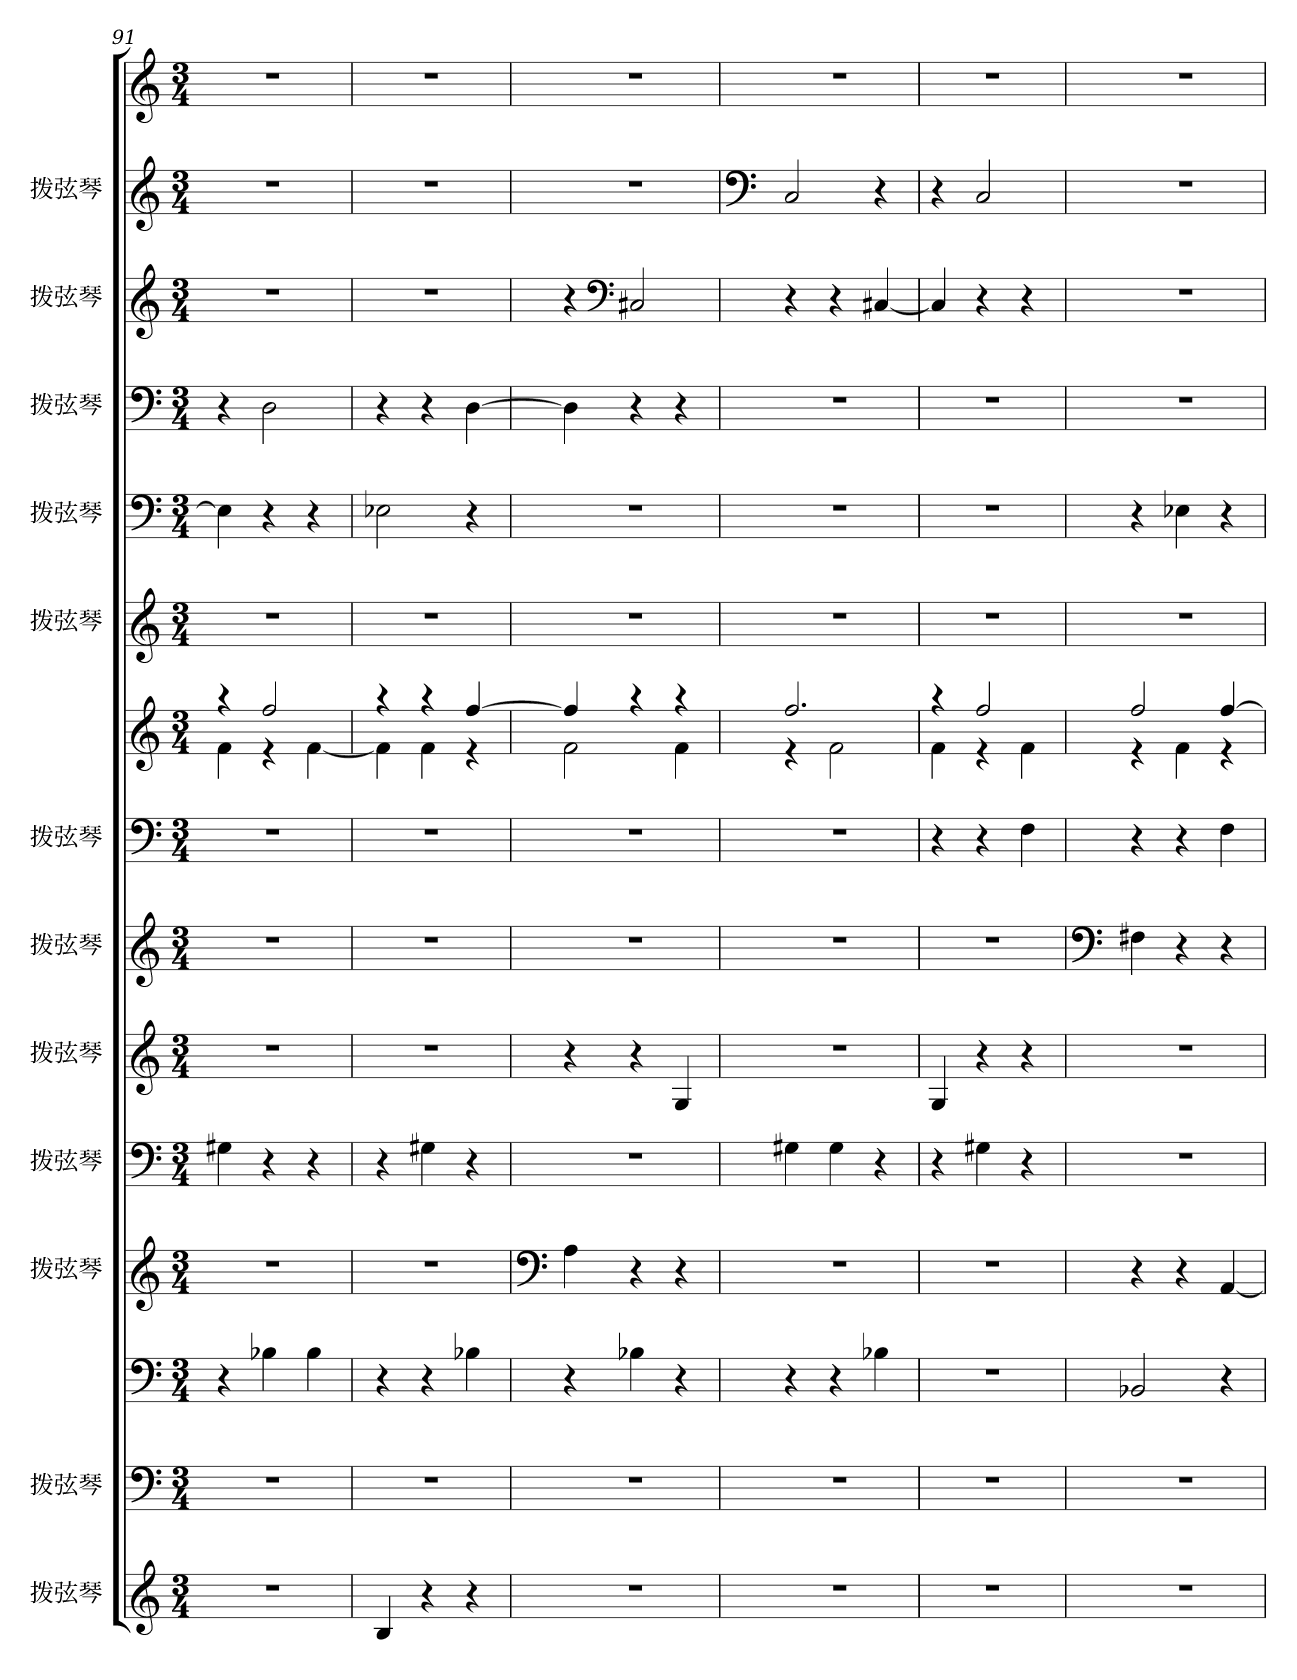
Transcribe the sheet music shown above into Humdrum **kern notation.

**kern	**kern	**kern	**kern	**kern	**kern	**kern	**kern	**kern	**kern	**kern	**kern	**kern	**kern	**kern
*part12	*part11	*part11	*part10	*part9	*part8	*part7	*part6	*part6	*part5	*part4	*part3	*part2	*part1	*part1
*staff15	*staff14	*staff13	*staff12	*staff11	*staff10	*staff9	*staff8	*staff7	*staff6	*staff5	*staff4	*staff3	*staff2	*staff1
*I"拨弦琴	*I"拨弦琴	*	*I"拨弦琴	*I"拨弦琴	*I"拨弦琴	*I"拨弦琴	*I"拨弦琴	*	*I"拨弦琴	*I"拨弦琴	*I"拨弦琴	*I"拨弦琴	*I"拨弦琴	*
*clefG2	*clefF4	*clefF4	*clefG2	*clefF4	*clefG2	*clefG2	*clefF4	*clefG2	*clefG2	*clefF4	*clefF4	*clefG2	*clefG2	*clefG2
*k[]	*k[]	*k[]	*k[]	*k[]	*k[]	*k[]	*k[]	*k[]	*k[]	*k[]	*k[]	*k[]	*k[]	*k[]
*M3/4	*M3/4	*M3/4	*M3/4	*M3/4	*M3/4	*M3/4	*M3/4	*M3/4	*M3/4	*M3/4	*M3/4	*M3/4	*M3/4	*M3/4
=91	=91	=91	=91	=91	=91	=91	=91	=91	=91	=91	=91	=91	=91	=91
*	*	*	*	*	*	*	*	*^	*	*	*	*	*	*
2.r	2.r	4r	2.r	4G#X\	2.r	2.r	2.r	4r	4f\	2.r	4E-\]	4r	2.r	2.r	2.r
.	.	4B-X\	.	4r	.	.	.	2ff/	4r	.	4r	2D\	.	.	.
.	.	4B-\	.	4r	.	.	.	.	[4f\	.	4r	.	.	.	.
!!LO:PB:g=z
=92	=92	=92	=92	=92	=92	=92	=92	=92	=92	=92	=92	=92	=92	=92	=92
4B/	2.r	4r	2.r	4r	2.r	2.r	2.r	4r	4f\]	2.r	2E-X\	4r	2.r	2.r	2.r
4r	.	4r	.	4G#X\	.	.	.	4r	4f\	.	.	4r	.	.	.
4r	.	4B-X\	.	4r	.	.	.	[4ff/	4r	.	4r	[4D\	.	.	.
=93	=93	=93	=93	=93	=93	=93	=93	=93	=93	=93	=93	=93	=93	=93	=93
*	*	*	*clefF4	*	*	*	*	*	*	*	*	*	*	*	*
2.r	2.r	4r	4A\	2.r	4r	2.r	2.r	4ff/]	2f\	2.r	2.r	4D\]	4r	2.r	2.r
*	*	*	*	*	*	*	*	*	*	*	*	*	*clefF4	*	*
.	.	4B-X\	4r	.	4r	.	.	4r	.	.	.	4r	2C#X/	.	.
.	.	4r	4r	.	4G/	.	.	4r	4f\	.	.	4r	.	.	.
=94	=94	=94	=94	=94	=94	=94	=94	=94	=94	=94	=94	=94	=94	=94	=94
*	*	*	*	*	*	*	*	*	*	*	*	*	*	*clefF4	*
2.r	2.r	4r	2.r	4G#X\	2.r	2.r	2.r	2.ff/	4r	2.r	2.r	2.r	4r	2C/	2.r
.	.	4r	.	4G#\	.	.	.	.	2f\	.	.	.	4r	.	.
.	.	4B-X\	.	4r	.	.	.	.	.	.	.	.	[4C#X/	4r	.
=95	=95	=95	=95	=95	=95	=95	=95	=95	=95	=95	=95	=95	=95	=95	=95
2.r	2.r	2.r	2.r	4r	4G/	2.r	4r	4r	4f\	2.r	2.r	2.r	4C#/]	4r	2.r
.	.	.	.	4G#X\	4r	.	4r	2ff/	4r	.	.	.	4r	2C/	.
.	.	.	.	4r	4r	.	4F\	.	4f\	.	.	.	4r	.	.
=96	=96	=96	=96	=96	=96	=96	=96	=96	=96	=96	=96	=96	=96	=96	=96
*	*	*	*	*	*	*clefF4	*	*	*	*	*	*	*	*	*
2.r	2.r	2BB-X/	4r	2.r	2.r	4F#X\	4r	2ff/	4r	2.r	4r	2.r	2.r	2.r	2.r
.	.	.	4r	.	.	4r	4r	.	4f\	.	4E-X\	.	.	.	.
.	.	4r	[4AA/	.	.	4r	4F\	[4ff/	4r	.	4r	.	.	.	.
*	*	*	*	*	*	*	*	*v	*v	*	*	*	*	*	*
=	=	=	=	=	=	=	=	=	=	=	=	=	=	=
*-	*-	*-	*-	*-	*-	*-	*-	*-	*-	*-	*-	*-	*-	*-
